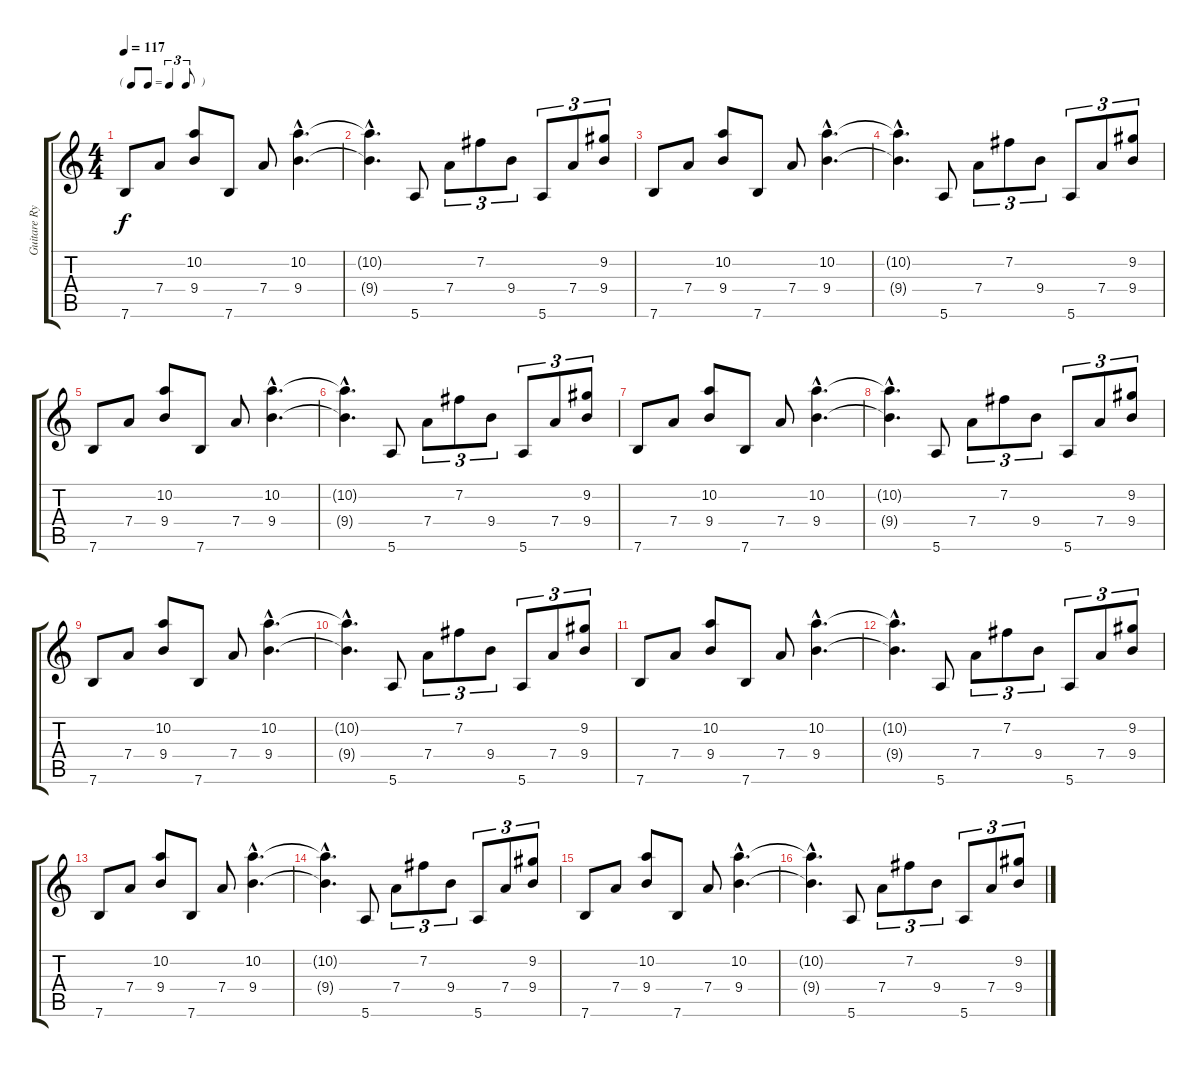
\track ("Guitare Rythm Tapping" "Guitare Ry") {instrument electricguitarjazz}
\staff {score tabs}
\tuning (E4 B3 G3 D3 A2 E2) {hide}
\ts (4 4)
\tf triplet8th
\tempo 117
\clef g2
\ks c
7.6.8{dy f} 7.4.8 (10.2 9.4).8 7.6.8 7.4.8 (10.2{hac} 9.4{hac}).4{d} |
(10.2{hac t} 9.4{hac t}).4{d} 5.6.8 7.4.8{tu (3 2)} 7.2.8{tu (3 2)} 9.4.8{tu (3 2)} 5.6.8{tu (3 2)} 7.4.8{tu (3 2)} (9.2 9.4).8{tu (3 2)} |
7.6.8 7.4.8 (10.2 9.4).8 7.6.8 7.4.8 (10.2{hac} 9.4{hac}).4{d} |
(10.2{hac t} 9.4{hac t}).4{d} 5.6.8 7.4.8{tu (3 2)} 7.2.8{tu (3 2)} 9.4.8{tu (3 2)} 5.6.8{tu (3 2)} 7.4.8{tu (3 2)} (9.2 9.4).8{tu (3 2)} |
7.6.8 7.4.8 (10.2 9.4).8 7.6.8 7.4.8 (10.2{hac} 9.4{hac}).4{d} |
(10.2{hac t} 9.4{hac t}).4{d} 5.6.8 7.4.8{tu (3 2)} 7.2.8{tu (3 2)} 9.4.8{tu (3 2)} 5.6.8{tu (3 2)} 7.4.8{tu (3 2)} (9.2 9.4).8{tu (3 2)} |
7.6.8 7.4.8 (10.2 9.4).8 7.6.8 7.4.8 (10.2{hac} 9.4{hac}).4{d} |
(10.2{hac t} 9.4{hac t}).4{d} 5.6.8 7.4.8{tu (3 2)} 7.2.8{tu (3 2)} 9.4.8{tu (3 2)} 5.6.8{tu (3 2)} 7.4.8{tu (3 2)} (9.2 9.4).8{tu (3 2)} |
7.6.8 7.4.8 (10.2 9.4).8 7.6.8 7.4.8 (10.2{hac} 9.4{hac}).4{d} |
(10.2{hac t} 9.4{hac t}).4{d} 5.6.8 7.4.8{tu (3 2)} 7.2.8{tu (3 2)} 9.4.8{tu (3 2)} 5.6.8{tu (3 2)} 7.4.8{tu (3 2)} (9.2 9.4).8{tu (3 2)} |
7.6.8 7.4.8 (10.2 9.4).8 7.6.8 7.4.8 (10.2{hac} 9.4{hac}).4{d} |
(10.2{hac t} 9.4{hac t}).4{d} 5.6.8 7.4.8{tu (3 2)} 7.2.8{tu (3 2)} 9.4.8{tu (3 2)} 5.6.8{tu (3 2)} 7.4.8{tu (3 2)} (9.2 9.4).8{tu (3 2)} |
7.6.8 7.4.8 (10.2 9.4).8 7.6.8 7.4.8 (10.2{hac} 9.4{hac}).4{d} |
(10.2{hac t} 9.4{hac t}).4{d} 5.6.8 7.4.8{tu (3 2)} 7.2.8{tu (3 2)} 9.4.8{tu (3 2)} 5.6.8{tu (3 2)} 7.4.8{tu (3 2)} (9.2 9.4).8{tu (3 2)} |
7.6.8 7.4.8 (10.2 9.4).8 7.6.8 7.4.8 (10.2{hac} 9.4{hac}).4{d} |
(10.2{hac t} 9.4{hac t}).4{d} 5.6.8 7.4.8{tu (3 2)} 7.2.8{tu (3 2)} 9.4.8{tu (3 2)} 5.6.8{tu (3 2)} 7.4.8{tu (3 2)} (9.2 9.4).8{tu (3 2)}
